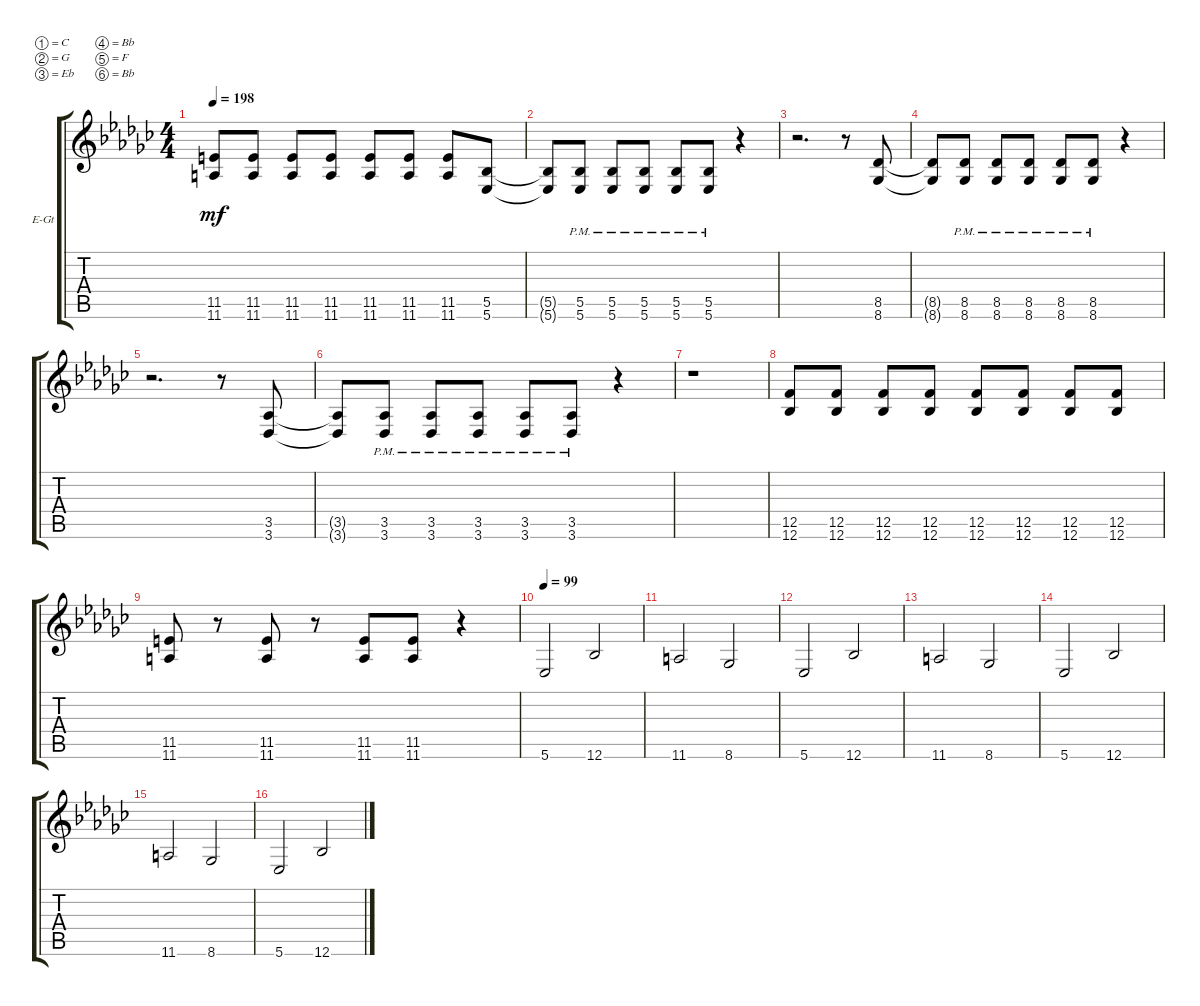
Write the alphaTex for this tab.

\bracketExtendMode groupsimilarinstruments
\firstSystemTrackNameOrientation horizontal
\otherSystemsTrackNameOrientation horizontal
\track ("Electric Guitar 2" "E-Gt") {instrument distortionguitar}
\staff {score tabs}
\tuning (C4 G3 Eb3 Bb2 F2 Bb1)
\ts (4 4)
\tempo 198
\clef g2
\ks ebminor
(11.6 11.5).8{dy mf} (11.6 11.5).8 (11.6 11.5).8 (11.6 11.5).8 (11.6 11.5).8 (11.6 11.5).8 (11.6 11.5).8 (5.6 5.5).8 |
(5.6{t} 5.5{t}).8 (5.6{pm} 5.5{pm}).8 (5.6{pm} 5.5{pm}).8 (5.6{pm} 5.5{pm}).8 (5.6{pm} 5.5{pm}).8 (5.6{pm} 5.5{pm}).8 r.4 |
r.2{d} r.8 (8.6 8.5).8 |
(8.6{t} 8.5{t}).8 (8.6{pm} 8.5{pm}).8 (8.6{pm} 8.5{pm}).8 (8.6{pm} 8.5{pm}).8 (8.6{pm} 8.5{pm}).8 (8.6{pm} 8.5{pm}).8 r.4 |
r.2{d} r.8 (3.6 3.5).8 |
(3.6{t} 3.5{t}).8 (3.5{pm} 3.6{pm}).8 (3.5{pm} 3.6{pm}).8 (3.5{pm} 3.6{pm}).8 (3.5{pm} 3.6{pm}).8 (3.5{pm} 3.6{pm}).8 r.4 |
r.1 |
(12.5 12.6).8 (12.5 12.6).8 (12.5 12.6).8 (12.5 12.6).8 (12.5 12.6).8 (12.5 12.6).8 (12.5 12.6).8 (12.5 12.6).8 |
(11.6 11.5).8 r.8 (11.6 11.5).8 r.8 (11.6 11.5).8 (11.6 11.5).8 r.4 |
\tempo 99
5.6.2 12.6.2 |
11.6.2 8.6.2 |
5.6.2 12.6.2 |
11.6.2 8.6.2 |
5.6.2 12.6.2 |
11.6.2 8.6.2 |
5.6.2 12.6.2
